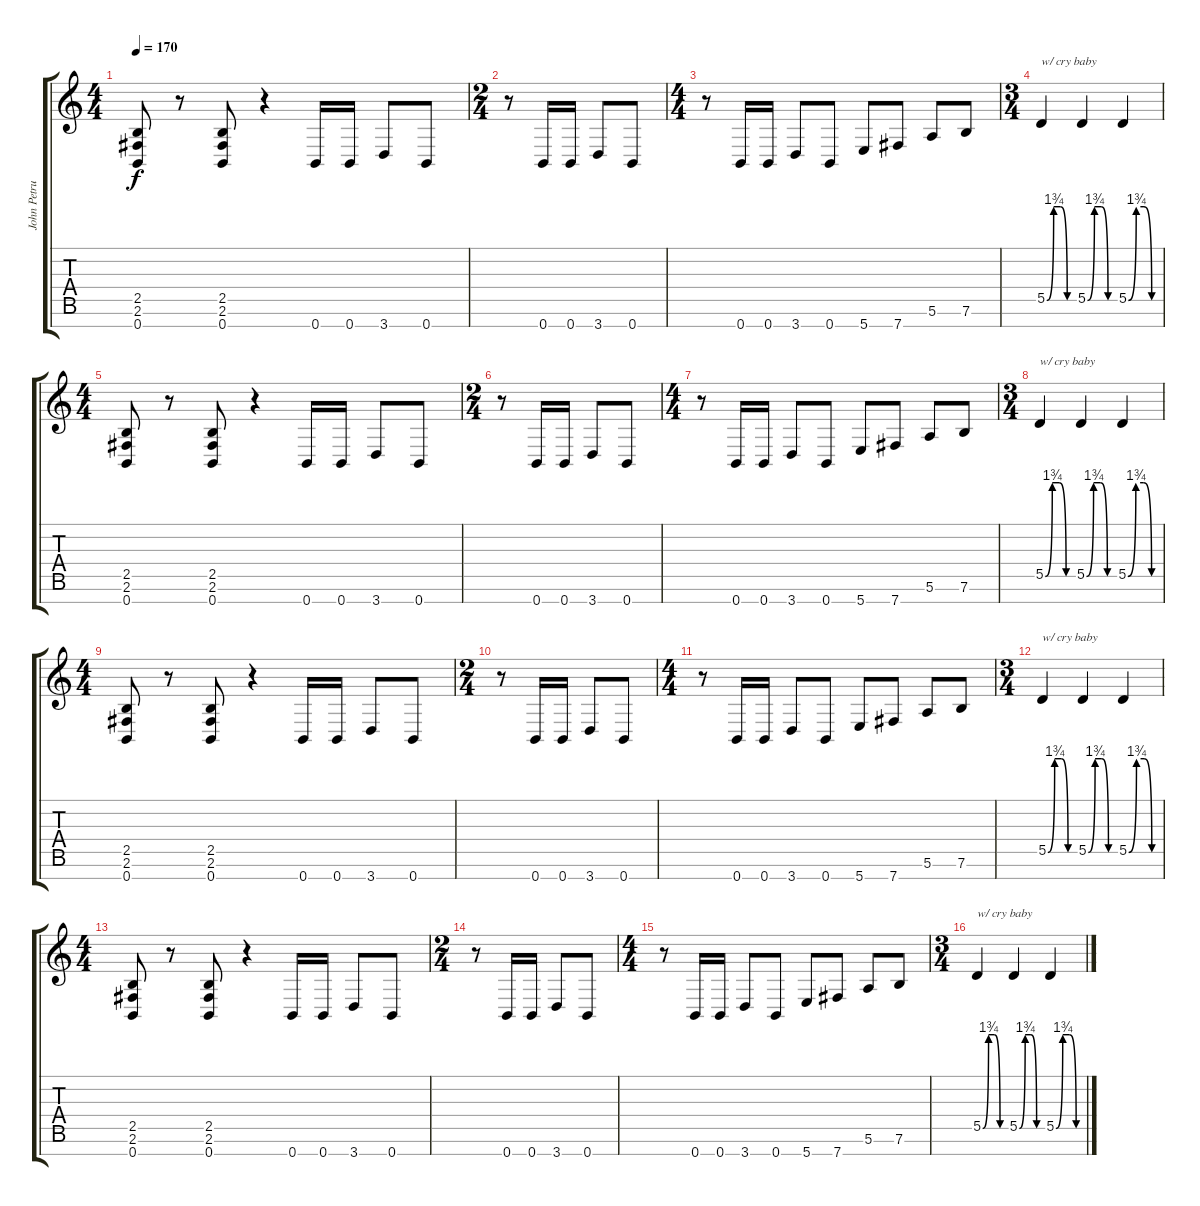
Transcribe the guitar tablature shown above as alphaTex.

\track ("John Petrucci" "John Petru") {instrument distortionguitar}
\staff {score tabs}
\tuning (E4 B3 G3 D3 A2 E2 B1) {hide}
\ts (4 4)
\tempo 170
\clef g2
\ks c
(2.5 2.6 0.7).8{dy f} r.8 (2.5 2.6 0.7).8 r.4 0.7.16 0.7.16 3.7.8 0.7.8 |
\ts (2 4)
r.8 0.7.16 0.7.16 3.7.8 0.7.8 |
\ts (4 4)
r.8 0.7.16 0.7.16 3.7.8 0.7.8 5.7.8 7.7.8 5.6.8 7.6.8 |
\ts (3 4)
5.5{be (custom 0 0 15 7 30 7 45 0 60 0)}.4{txt "w/ cry baby"} 5.5{be (custom 0 0 15 7 30 7 45 0 60 0)}.4 5.5{be (custom 0 0 15 7 30 7 45 0 60 0)}.4 |
\ts (4 4)
(2.5 2.6 0.7).8 r.8 (2.5 2.6 0.7).8 r.4 0.7.16 0.7.16 3.7.8 0.7.8 |
\ts (2 4)
r.8 0.7.16 0.7.16 3.7.8 0.7.8 |
\ts (4 4)
r.8 0.7.16 0.7.16 3.7.8 0.7.8 5.7.8 7.7.8 5.6.8 7.6.8 |
\ts (3 4)
5.5{be (custom 0 0 15 7 30 7 45 0 60 0)}.4{txt "w/ cry baby"} 5.5{be (custom 0 0 15 7 30 7 45 0 60 0)}.4 5.5{be (custom 0 0 15 7 30 7 45 0 60 0)}.4 |
\ts (4 4)
(2.5 2.6 0.7).8 r.8 (2.5 2.6 0.7).8 r.4 0.7.16 0.7.16 3.7.8 0.7.8 |
\ts (2 4)
r.8 0.7.16 0.7.16 3.7.8 0.7.8 |
\ts (4 4)
r.8 0.7.16 0.7.16 3.7.8 0.7.8 5.7.8 7.7.8 5.6.8 7.6.8 |
\ts (3 4)
5.5{be (custom 0 0 15 7 30 7 45 0 60 0)}.4{txt "w/ cry baby"} 5.5{be (custom 0 0 15 7 30 7 45 0 60 0)}.4 5.5{be (custom 0 0 15 7 30 7 45 0 60 0)}.4 |
\ts (4 4)
(2.5 2.6 0.7).8 r.8 (2.5 2.6 0.7).8 r.4 0.7.16 0.7.16 3.7.8 0.7.8 |
\ts (2 4)
r.8 0.7.16 0.7.16 3.7.8 0.7.8 |
\ts (4 4)
r.8 0.7.16 0.7.16 3.7.8 0.7.8 5.7.8 7.7.8 5.6.8 7.6.8 |
\ts (3 4)
5.5{be (custom 0 0 15 7 30 7 45 0 60 0)}.4{txt "w/ cry baby"} 5.5{be (custom 0 0 15 7 30 7 45 0 60 0)}.4 5.5{be (custom 0 0 15 7 30 7 45 0 60 0)}.4
